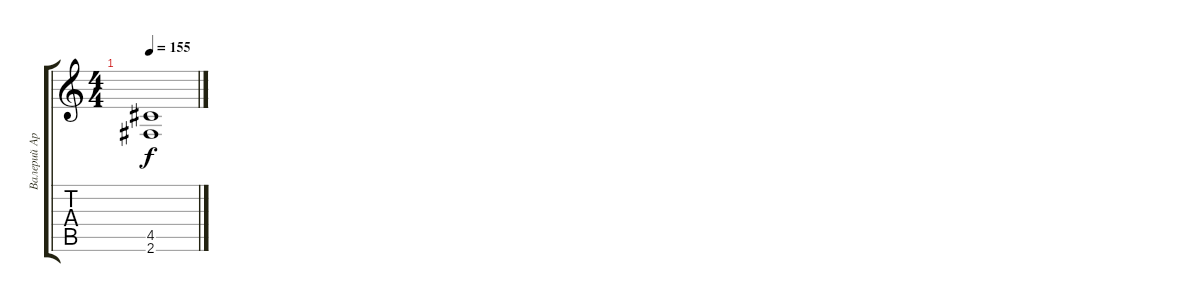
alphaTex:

\track ("Валерий Аркадин" "Валерий Ар") {instrument distortionguitar}
\staff {score tabs}
\tuning (E4 B3 G3 D3 A2 E2) {hide}
\ts (4 4)
\tempo 155
\clef g2
\ks c
(4.5{t} 2.6{t}).1{dy f}
